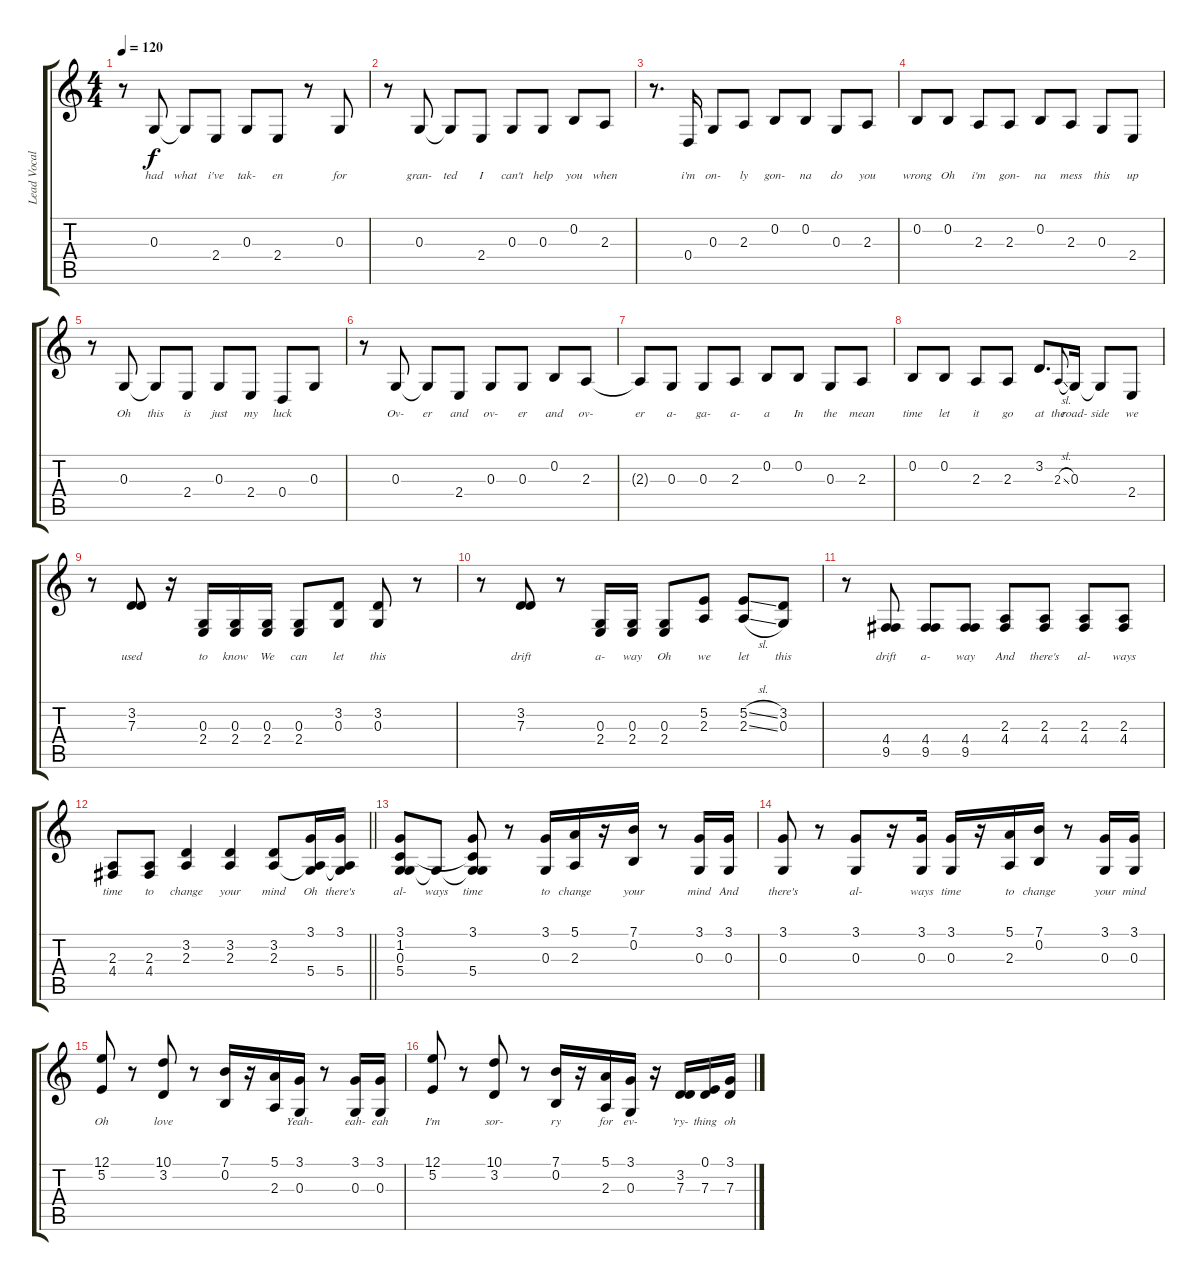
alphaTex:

\track ("Lead Vocals" "Lead Vocal") {instrument voiceoohs}
\staff {score tabs}
\tuning (E4 B3 G3 D3 A2 E2) {hide}
\ts (4 4)
\tempo 120
\clef g2
\ks c
r.8{dy f} 0.3.8{lyrics (0 "had") lyrics (1 "") lyrics (2 "") lyrics (3 "") lyrics (4 "")} 0.3{t}.8{lyrics (0 "what") lyrics (1 "") lyrics (2 "") lyrics (3 "") lyrics (4 "")} 2.4.8{lyrics (0 "i've") lyrics (1 "") lyrics (2 "") lyrics (3 "") lyrics (4 "")} 0.3.8{lyrics (0 "tak-") lyrics (1 "") lyrics (2 "") lyrics (3 "") lyrics (4 "")} 2.4.8{lyrics (0 "en") lyrics (1 "") lyrics (2 "") lyrics (3 "") lyrics (4 "")} r.8 0.3.8{lyrics (0 "for") lyrics (1 "") lyrics (2 "") lyrics (3 "") lyrics (4 "")} |
r.8 0.3.8{lyrics (0 "gran-") lyrics (1 "") lyrics (2 "") lyrics (3 "") lyrics (4 "")} 0.3{t}.8{lyrics (0 "ted") lyrics (1 "") lyrics (2 "") lyrics (3 "") lyrics (4 "")} 2.4.8{lyrics (0 "I") lyrics (1 "") lyrics (2 "") lyrics (3 "") lyrics (4 "")} 0.3.8{lyrics (0 "can't") lyrics (1 "") lyrics (2 "") lyrics (3 "") lyrics (4 "")} 0.3.8{lyrics (0 "help") lyrics (1 "") lyrics (2 "") lyrics (3 "") lyrics (4 "")} 0.2.8{lyrics (0 "you") lyrics (1 "") lyrics (2 "") lyrics (3 "") lyrics (4 "")} 2.3.8{lyrics (0 "when") lyrics (1 "") lyrics (2 "") lyrics (3 "") lyrics (4 "")} |
r.8{d} 0.4.16{lyrics (0 "i'm") lyrics (1 "") lyrics (2 "") lyrics (3 "") lyrics (4 "")} 0.3.8{lyrics (0 "on-") lyrics (1 "") lyrics (2 "") lyrics (3 "") lyrics (4 "")} 2.3.8{lyrics (0 "ly") lyrics (1 "") lyrics (2 "") lyrics (3 "") lyrics (4 "")} 0.2.8{lyrics (0 "gon-") lyrics (1 "") lyrics (2 "") lyrics (3 "") lyrics (4 "")} 0.2.8{lyrics (0 "na") lyrics (1 "") lyrics (2 "") lyrics (3 "") lyrics (4 "")} 0.3.8{lyrics (0 "do") lyrics (1 "") lyrics (2 "") lyrics (3 "") lyrics (4 "")} 2.3.8{lyrics (0 "you") lyrics (1 "") lyrics (2 "") lyrics (3 "") lyrics (4 "")} |
0.2.8{lyrics (0 "wrong") lyrics (1 "") lyrics (2 "") lyrics (3 "") lyrics (4 "")} 0.2.8{lyrics (0 "Oh") lyrics (1 "") lyrics (2 "") lyrics (3 "") lyrics (4 "")} 2.3.8{lyrics (0 "i'm") lyrics (1 "") lyrics (2 "") lyrics (3 "") lyrics (4 "")} 2.3.8{lyrics (0 "gon-") lyrics (1 "") lyrics (2 "") lyrics (3 "") lyrics (4 "")} 0.2.8{lyrics (0 "na") lyrics (1 "") lyrics (2 "") lyrics (3 "") lyrics (4 "")} 2.3.8{lyrics (0 "mess") lyrics (1 "") lyrics (2 "") lyrics (3 "") lyrics (4 "")} 0.3.8{lyrics (0 "this") lyrics (1 "") lyrics (2 "") lyrics (3 "") lyrics (4 "")} 2.4.8{lyrics (0 "up") lyrics (1 "") lyrics (2 "") lyrics (3 "") lyrics (4 "")} |
r.8 0.3.8{lyrics (0 "Oh") lyrics (1 "") lyrics (2 "") lyrics (3 "") lyrics (4 "")} 0.3{t}.8{lyrics (0 "this") lyrics (1 "") lyrics (2 "") lyrics (3 "") lyrics (4 "")} 2.4.8{lyrics (0 "is") lyrics (1 "") lyrics (2 "") lyrics (3 "") lyrics (4 "")} 0.3.8{lyrics (0 "just") lyrics (1 "") lyrics (2 "") lyrics (3 "") lyrics (4 "")} 2.4.8{lyrics (0 "my") lyrics (1 "") lyrics (2 "") lyrics (3 "") lyrics (4 "")} 0.4.8{lyrics (0 "luck") lyrics (1 "") lyrics (2 "") lyrics (3 "") lyrics (4 "")} 0.3.8{lyrics (0 "") lyrics (1 "") lyrics (2 "") lyrics (3 "") lyrics (4 "")} |
r.8 0.3.8{lyrics (0 "Ov-") lyrics (1 "") lyrics (2 "") lyrics (3 "") lyrics (4 "")} 0.3{t}.8{lyrics (0 "er") lyrics (1 "") lyrics (2 "") lyrics (3 "") lyrics (4 "")} 2.4.8{lyrics (0 "and") lyrics (1 "") lyrics (2 "") lyrics (3 "") lyrics (4 "")} 0.3.8{lyrics (0 "ov-") lyrics (1 "") lyrics (2 "") lyrics (3 "") lyrics (4 "")} 0.3.8{lyrics (0 "er") lyrics (1 "") lyrics (2 "") lyrics (3 "") lyrics (4 "")} 0.2.8{lyrics (0 "and") lyrics (1 "") lyrics (2 "") lyrics (3 "") lyrics (4 "")} 2.3.8{lyrics (0 "ov-") lyrics (1 "") lyrics (2 "") lyrics (3 "") lyrics (4 "")} |
2.3{t}.8{lyrics (0 "er") lyrics (1 "") lyrics (2 "") lyrics (3 "") lyrics (4 "")} 0.3.8{lyrics (0 "a-") lyrics (1 "") lyrics (2 "") lyrics (3 "") lyrics (4 "")} 0.3.8{lyrics (0 "ga-") lyrics (1 "") lyrics (2 "") lyrics (3 "") lyrics (4 "")} 2.3.8{lyrics (0 "a-") lyrics (1 "") lyrics (2 "") lyrics (3 "") lyrics (4 "")} 0.2.8{lyrics (0 "a") lyrics (1 "") lyrics (2 "") lyrics (3 "") lyrics (4 "")} 0.2.8{lyrics (0 "In") lyrics (1 "") lyrics (2 "") lyrics (3 "") lyrics (4 "")} 0.3.8{lyrics (0 "the") lyrics (1 "") lyrics (2 "") lyrics (3 "") lyrics (4 "")} 2.3.8{lyrics (0 "mean") lyrics (1 "") lyrics (2 "") lyrics (3 "") lyrics (4 "")} |
0.2.8{lyrics (0 "time") lyrics (1 "") lyrics (2 "") lyrics (3 "") lyrics (4 "")} 0.2.8{lyrics (0 "let") lyrics (1 "") lyrics (2 "") lyrics (3 "") lyrics (4 "")} 2.3.8{lyrics (0 "it") lyrics (1 "") lyrics (2 "") lyrics (3 "") lyrics (4 "")} 2.3.8{lyrics (0 "go") lyrics (1 "") lyrics (2 "") lyrics (3 "") lyrics (4 "")} 3.2.8{d lyrics (0 "at") lyrics (1 "") lyrics (2 "") lyrics (3 "") lyrics (4 "")} 2.3{sl}.8{lyrics (0 "the") lyrics (1 "") lyrics (2 "") lyrics (3 "") lyrics (4 "") gr onbeat} 0.3.16{lyrics (0 "road-") lyrics (1 "") lyrics (2 "") lyrics (3 "") lyrics (4 "")} 0.3{t}.8{lyrics (0 "side") lyrics (1 "") lyrics (2 "") lyrics (3 "") lyrics (4 "")} 2.4.8{lyrics (0 "we") lyrics (1 "") lyrics (2 "") lyrics (3 "") lyrics (4 "")} |
r.8 (3.2 7.3).8{lyrics (0 "used") lyrics (1 "") lyrics (2 "") lyrics (3 "") lyrics (4 "")} r.16 (0.3 2.4).16{lyrics (0 "to") lyrics (1 "") lyrics (2 "") lyrics (3 "") lyrics (4 "")} (0.3 2.4).16{lyrics (0 "know") lyrics (1 "") lyrics (2 "") lyrics (3 "") lyrics (4 "")} (0.3 2.4).16{lyrics (0 "We") lyrics (1 "") lyrics (2 "") lyrics (3 "") lyrics (4 "")} (0.3 2.4).8{lyrics (0 "can") lyrics (1 "") lyrics (2 "") lyrics (3 "") lyrics (4 "")} (3.2 0.3).8{lyrics (0 "let") lyrics (1 "") lyrics (2 "") lyrics (3 "") lyrics (4 "")} (3.2 0.3).8{lyrics (0 "this") lyrics (1 "") lyrics (2 "") lyrics (3 "") lyrics (4 "")} r.8 |
r.8 (3.2 7.3).8{lyrics (0 "drift") lyrics (1 "") lyrics (2 "") lyrics (3 "") lyrics (4 "")} r.8 (0.3 2.4).16{lyrics (0 "a-") lyrics (1 "") lyrics (2 "") lyrics (3 "") lyrics (4 "")} (0.3 2.4).16{lyrics (0 "way") lyrics (1 "") lyrics (2 "") lyrics (3 "") lyrics (4 "")} (0.3 2.4).8{lyrics (0 "Oh") lyrics (1 "") lyrics (2 "") lyrics (3 "") lyrics (4 "")} (5.2 2.3).8{lyrics (0 "we") lyrics (1 "") lyrics (2 "") lyrics (3 "") lyrics (4 "")} (5.2{sl} 2.3{sl}).8{lyrics (0 "let") lyrics (1 "") lyrics (2 "") lyrics (3 "") lyrics (4 "")} (3.2 0.3).8{lyrics (0 "this") lyrics (1 "") lyrics (2 "") lyrics (3 "") lyrics (4 "")} |
r.8 (4.4 9.5).8{lyrics (0 "drift") lyrics (1 "") lyrics (2 "") lyrics (3 "") lyrics (4 "")} (4.4 9.5).8{lyrics (0 "a-") lyrics (1 "") lyrics (2 "") lyrics (3 "") lyrics (4 "")} (4.4 9.5).8{lyrics (0 "way") lyrics (1 "") lyrics (2 "") lyrics (3 "") lyrics (4 "")} (2.3 4.4).8{lyrics (0 "And") lyrics (1 "") lyrics (2 "") lyrics (3 "") lyrics (4 "")} (2.3 4.4).8{lyrics (0 "there's") lyrics (1 "") lyrics (2 "") lyrics (3 "") lyrics (4 "")} (2.3 4.4).8{lyrics (0 "al-") lyrics (1 "") lyrics (2 "") lyrics (3 "") lyrics (4 "")} (2.3 4.4).8{lyrics (0 "ways") lyrics (1 "") lyrics (2 "") lyrics (3 "") lyrics (4 "")} |
\barLineRight lightlight
(2.3 4.4).8{lyrics (0 "time") lyrics (1 "") lyrics (2 "") lyrics (3 "") lyrics (4 "")} (2.3 4.4).8{lyrics (0 "to") lyrics (1 "") lyrics (2 "") lyrics (3 "") lyrics (4 "")} (3.2 2.3).4{lyrics (0 "change") lyrics (1 "") lyrics (2 "") lyrics (3 "") lyrics (4 "")} (3.2 2.3).4{lyrics (0 "your") lyrics (1 "") lyrics (2 "") lyrics (3 "") lyrics (4 "")} (3.2 2.3).8{lyrics (0 "mind") lyrics (1 "") lyrics (2 "") lyrics (3 "") lyrics (4 "")} (3.1 2.3{t} 5.4).16{lyrics (0 "Oh") lyrics (1 "") lyrics (2 "") lyrics (3 "") lyrics (4 "")} (3.1 2.3{t} 5.4).16{lyrics (0 "there's") lyrics (1 "") lyrics (2 "") lyrics (3 "") lyrics (4 "")} |
(3.1 1.2 0.3 5.4).8{lyrics (0 "al-") lyrics (1 "") lyrics (2 "") lyrics (3 "") lyrics (4 "")} 0.3{t}.8{lyrics (0 "ways") lyrics (1 "") lyrics (2 "") lyrics (3 "") lyrics (4 "")} (3.1 1.2{t} 0.3{t} 5.4).8{lyrics (0 "time") lyrics (1 "") lyrics (2 "") lyrics (3 "") lyrics (4 "")} r.8 (3.1 0.3).16{lyrics (0 "to") lyrics (1 "") lyrics (2 "") lyrics (3 "") lyrics (4 "")} (5.1 2.3).16{lyrics (0 "change") lyrics (1 "") lyrics (2 "") lyrics (3 "") lyrics (4 "")} r.16 (7.1 0.2).16{lyrics (0 "your") lyrics (1 "") lyrics (2 "") lyrics (3 "") lyrics (4 "")} r.8 (3.1 0.3).16{lyrics (0 "mind") lyrics (1 "") lyrics (2 "") lyrics (3 "") lyrics (4 "")} (3.1 0.3).16{lyrics (0 "And") lyrics (1 "") lyrics (2 "") lyrics (3 "") lyrics (4 "")} |
(3.1 0.3).8{lyrics (0 "there's") lyrics (1 "") lyrics (2 "") lyrics (3 "") lyrics (4 "")} r.8 (3.1 0.3).8{lyrics (0 "al-") lyrics (1 "") lyrics (2 "") lyrics (3 "") lyrics (4 "")} r.16 (3.1 0.3).16{lyrics (0 "ways") lyrics (1 "") lyrics (2 "") lyrics (3 "") lyrics (4 "")} (3.1 0.3).16{lyrics (0 "time") lyrics (1 "") lyrics (2 "") lyrics (3 "") lyrics (4 "")} r.16 (5.1 2.3).16{lyrics (0 "to") lyrics (1 "") lyrics (2 "") lyrics (3 "") lyrics (4 "")} (7.1 0.2).16{lyrics (0 "change") lyrics (1 "") lyrics (2 "") lyrics (3 "") lyrics (4 "")} r.8 (3.1 0.3).16{lyrics (0 "your") lyrics (1 "") lyrics (2 "") lyrics (3 "") lyrics (4 "")} (3.1 0.3).16{lyrics (0 "mind") lyrics (1 "") lyrics (2 "") lyrics (3 "") lyrics (4 "")} |
(12.1 5.2).8{lyrics (0 "Oh") lyrics (1 "") lyrics (2 "") lyrics (3 "") lyrics (4 "")} r.8 (10.1 3.2).8{lyrics (0 "love") lyrics (1 "") lyrics (2 "") lyrics (3 "") lyrics (4 "")} r.8 (7.1 0.2).16{lyrics (0 "") lyrics (1 "") lyrics (2 "") lyrics (3 "") lyrics (4 "")} r.16 (5.1 2.3).16{lyrics (0 "") lyrics (1 "") lyrics (2 "") lyrics (3 "") lyrics (4 "")} (3.1 0.3).16{lyrics (0 "Yeah-") lyrics (1 "") lyrics (2 "") lyrics (3 "") lyrics (4 "")} r.8 (3.1 0.3).16{lyrics (0 "eah-") lyrics (1 "") lyrics (2 "") lyrics (3 "") lyrics (4 "")} (3.1 0.3).16{lyrics (0 "eah") lyrics (1 "") lyrics (2 "") lyrics (3 "") lyrics (4 "")} |
(12.1 5.2).8{lyrics (0 "I'm") lyrics (1 "") lyrics (2 "") lyrics (3 "") lyrics (4 "")} r.8 (10.1 3.2).8{lyrics (0 "sor-") lyrics (1 "") lyrics (2 "") lyrics (3 "") lyrics (4 "")} r.8 (7.1 0.2).16{lyrics (0 "ry") lyrics (1 "") lyrics (2 "") lyrics (3 "") lyrics (4 "")} r.16 (5.1 2.3).16{lyrics (0 "for") lyrics (1 "") lyrics (2 "") lyrics (3 "") lyrics (4 "")} (3.1 0.3).16{lyrics (0 "ev-") lyrics (1 "") lyrics (2 "") lyrics (3 "") lyrics (4 "")} r.16 (3.2 7.3).16{lyrics (0 "'ry-") lyrics (1 "") lyrics (2 "") lyrics (3 "") lyrics (4 "")} (0.1 7.3).16{lyrics (0 "thing") lyrics (1 "") lyrics (2 "") lyrics (3 "") lyrics (4 "")} (3.1 7.3).16{lyrics (0 "oh") lyrics (1 "") lyrics (2 "") lyrics (3 "") lyrics (4 "")}
